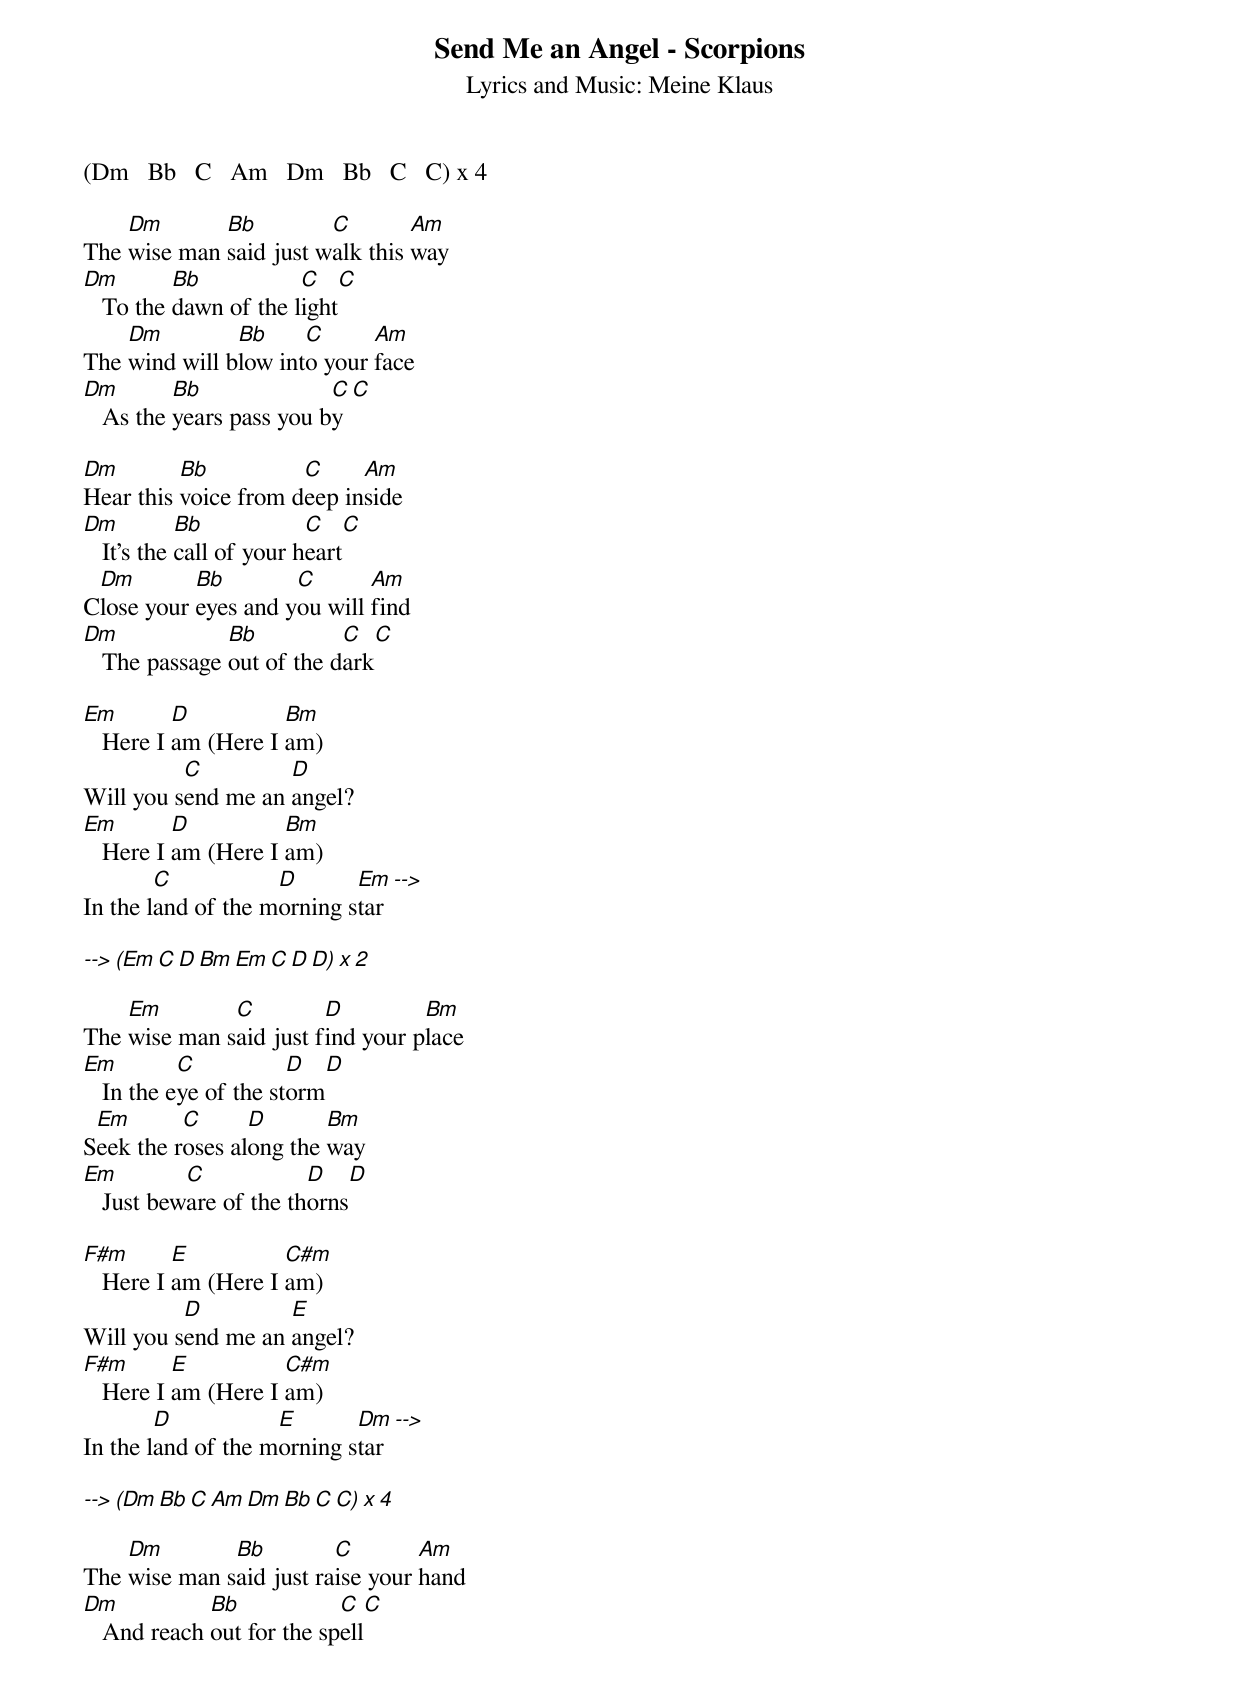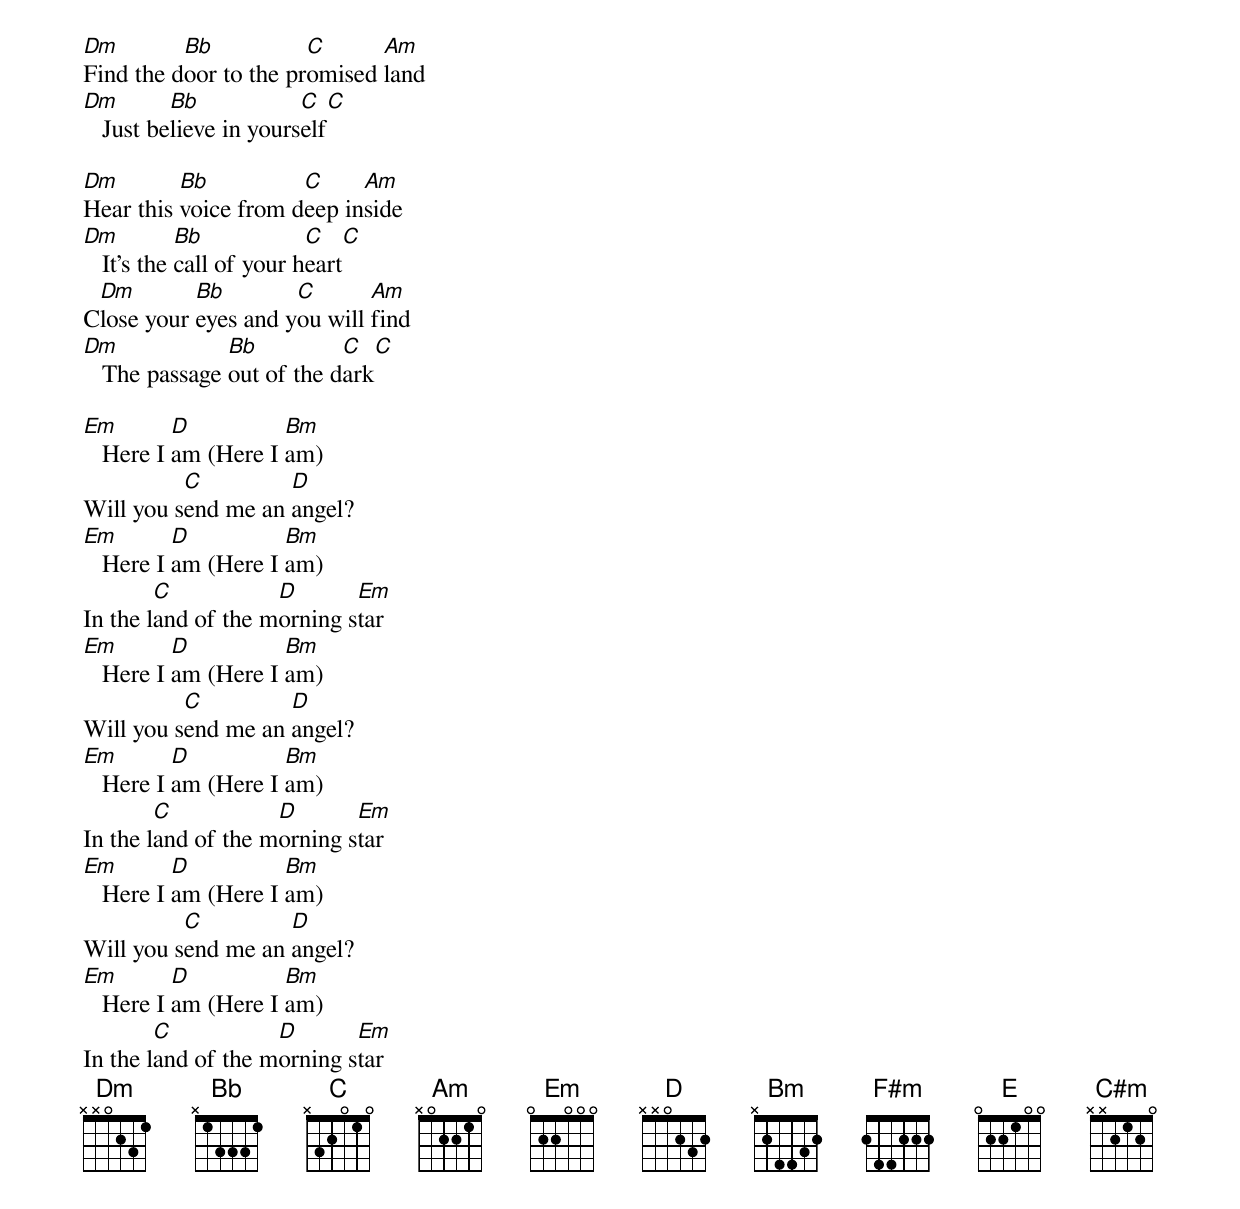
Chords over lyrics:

Send Me an Angel - Scorpions
Lyrics and Music: Meine Klaus

(Dm   Bb   C   Am   Dm   Bb   C   C) x 4

    Dm       Bb         C        Am
The wise man said just walk this way
Dm        Bb           C      C
   To the dawn of the light
    Dm         Bb     C      Am
The wind will blow into your face
Dm        Bb              C      C
   As the years pass you by

Dm        Bb          C     Am
Hear this voice from deep inside
Dm          Bb            C      C
   It's the call of your heart
 Dm        Bb        C       Am
Close your eyes and you will find
Dm             Bb          C      C
   The passage out of the dark

Em        D          Bm
   Here I am (Here I am)
          C         D
Will you send me an angel?
Em        D          Bm
   Here I am (Here I am)
        C           D       Em   -->
In the land of the morning star

-->  (Em   C   D   Bm   Em   C   D   D) x 2

    Em        C         D         Bm
The wise man said just find your place
Em         C           D     D
   In the eye of the storm
 Em       C      D       Bm
Seek the roses along the way
Em         C            D     D
   Just beware of the thorns

F#m       E          C#m
   Here I am (Here I am)
          D         E
Will you send me an angel?
F#m       E          C#m
   Here I am (Here I am)
        D           E       Dm  -->
In the land of the morning star

-->  (Dm   Bb   C   Am   Dm   Bb   C   C) x 4

    Dm        Bb         C        Am
The wise man said just raise your hand
Dm           Bb            C      C
   And reach out for the spell
Dm        Bb           C      Am
Find the door to the promised land
Dm        Bb            C      C
   Just believe in yourself

Dm        Bb          C     Am
Hear this voice from deep inside
Dm          Bb            C      C
   It's the call of your heart
 Dm        Bb        C       Am
Close your eyes and you will find
Dm             Bb          C      C
   The passage out of the dark

Em        D          Bm
   Here I am (Here I am)
          C         D
Will you send me an angel?
Em        D          Bm
   Here I am (Here I am)
        C           D       Em
In the land of the morning star
Em        D          Bm
   Here I am (Here I am)
          C         D
Will you send me an angel?
Em        D          Bm
   Here I am (Here I am)
        C           D       Em
In the land of the morning star
Em        D          Bm
   Here I am (Here I am)
          C         D
Will you send me an angel?
Em        D          Bm
   Here I am (Here I am)
        C           D       Em
In the land of the morning star
